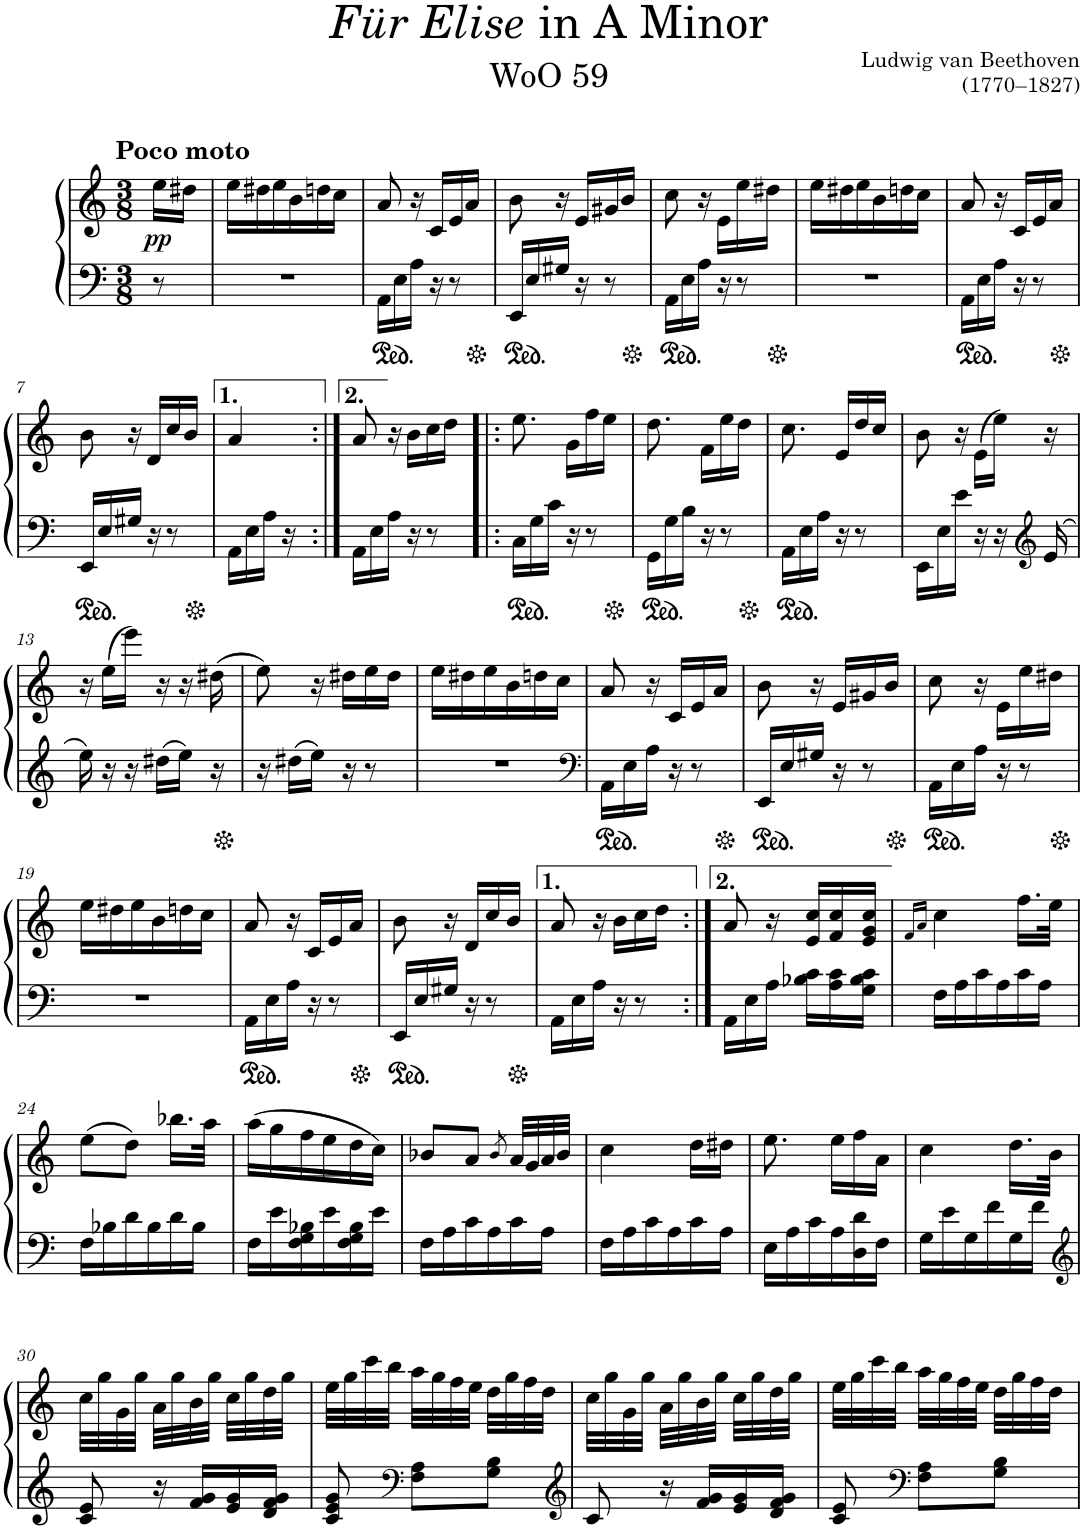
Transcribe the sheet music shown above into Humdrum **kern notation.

**kern	**kern	**dynam
*part1	*part1	*part1
*staff2	*staff1	*staff1/2
*I"Piano	*	*
*I'Pno.	*	*
*clefF4	*clefG2	*
*k[]	*k[]	*
*M3/8	*M3/8	*
=	=	=
!	!LO:TX:a:B:t=Poco moto	!
!	!	!LO:DY:b
8r	16ee\LL	pp
.	16dd#X\JJ	.
=1	=1	=1
4.r	16ee\LL	.
.	16dd#X\	.
.	16ee\	.
.	16b\	.
.	16ddn\	.
.	16cc\JJ	.
=2	=2	=2
16AA\LL	8a/	.
16E\	.	.
16A\JJ	16r	.
16r	16c/LL	.
8r	16e/	.
.	16a/JJ	.
=3	=3	=3
16EE/LL	8b\	.
16E/	.	.
16G#X/JJ	16r	.
16r	16e/LL	.
8r	16g#X/	.
.	16b/JJ	.
=4	=4	=4
16AA\LL	8cc\	.
16E\	.	.
16A\JJ	16r	.
16r	16e\LL	.
8r	16ee\	.
.	16dd#X\JJ	.
=5	=5	=5
4.r	16ee\LL	.
.	16dd#X\	.
.	16ee\	.
.	16b\	.
.	16ddn\	.
.	16cc\JJ	.
=6	=6	=6
16AA\LL	8a/	.
16E\	.	.
16A\JJ	16r	.
16r	16c/LL	.
8r	16e/	.
.	16a/JJ	.
!!LO:LB:g=z
=7	=7	=7
16EE/LL	8b\	.
16E/	.	.
16G#X/JJ	16r	.
16r	16d/LL	.
8r	16cc/	.
.	16b/JJ	.
=8	=8	=8
16AA\LL	4a/	.
16E\	.	.
16A\JJ	.	.
16r	.	.
=8:|!	=8:|!	=8:|!
16AA\LL	8a/	.
16E\	.	.
16A\JJ	16r	.
16r	16b\LL	.
8r	16cc\	.
.	16dd\JJ	.
=9!|:	=9!|:	=9!|:
16C\LL	8.ee\	.
16G\	.	.
16c\JJ	.	.
16r	16g\LL	.
8r	16ff\	.
.	16ee\JJ	.
=10	=10	=10
16GG\LL	8.dd\	.
16G\	.	.
16B\JJ	.	.
16r	16f\LL	.
8r	16ee\	.
.	16dd\JJ	.
=11	=11	=11
16AA\LL	8.cc\	.
16E\	.	.
16A\JJ	.	.
16r	16e/LL	.
8r	16dd/	.
.	16cc/JJ	.
=12	=12	=12
16EE\LL	8b\	.
16E\	.	.
16e\JJ	16r	.
16r	(16e\LL	.
16r	16ee\JJ)	.
*clefG2	*	*
16e/	16r	.
!!LO:LB:g=z
=13	=13	=13
16ee\	16r	.
16r	(16ee\LL	.
16r	16eee\JJ)	.
16dd#X\LL	16r	.
16ee\JJ	16r	.
16r	(16dd#X\	.
=14	=14	=14
16r	8ee\)	.
16dd#X\LL	.	.
16ee\JJ	16r	.
16r	16dd#X\LL	.
8r	16ee\	.
.	16dd#\JJ	.
=15	=15	=15
4.r	16ee\LL	.
.	16dd#X\	.
.	16ee\	.
.	16b\	.
.	16ddn\	.
.	16cc\JJ	.
=16	=16	=16
*clefF4	*	*
16AA\LL	8a/	.
16E\	.	.
16A\JJ	16r	.
16r	16c/LL	.
8r	16e/	.
.	16a/JJ	.
=17	=17	=17
16EE/LL	8b\	.
16E/	.	.
16G#X/JJ	16r	.
16r	16e/LL	.
8r	16g#X/	.
.	16b/JJ	.
=18	=18	=18
16AA\LL	8cc\	.
16E\	.	.
16A\JJ	16r	.
16r	16e\LL	.
8r	16ee\	.
.	16dd#X\JJ	.
!!LO:LB:g=z
=19	=19	=19
4.r	16ee\LL	.
.	16dd#X\	.
.	16ee\	.
.	16b\	.
.	16ddn\	.
.	16cc\JJ	.
=20	=20	=20
16AA\LL	8a/	.
16E\	.	.
16A\JJ	16r	.
16r	16c/LL	.
8r	16e/	.
.	16a/JJ	.
=21	=21	=21
16EE/LL	8b\	.
16E/	.	.
16G#X/JJ	16r	.
16r	16d/LL	.
8r	16cc/	.
.	16b/JJ	.
=22	=22	=22
16AA\LL	8a/	.
16E\	.	.
16A\JJ	16r	.
16r	16b\LL	.
8r	16cc\	.
.	16dd\JJ	.
=22:|!	=22:|!	=22:|!
16AA\LL	8a/	.
16E\	.	.
16A\JJ	16r	.
16B-X\ 16c\LL	16e/ 16cc/LL	.
16A\ 16c\	16f/ 16cc/	.
16G\ 16B-\ 16c\JJ	16e/ 16g/ 16cc/JJ	.
=23	=23	=23
.	16qf/LL	.
.	16qa/JJ	.
16F\LL	4cc\	.
16A\	.	.
16c\	.	.
16A\	.	.
16c\	16.ff\LL	.
16A\JJ	.	.
.	32ee\JJk	.
!!LO:LB:g=z
=24	=24	=24
16F\LL	(8ee\L	.
16B-X\	.	.
16d\	8dd\J)	.
16B-\	.	.
16d\	16.bb-X\LL	.
16B-\JJ	.	.
.	32aa\JJk	.
=25	=25	=25
16F\LL	(16aa\LL	.
16e\	16gg\	.
16F\ 16G\ 16B-X\	16ff\	.
16e\	16ee\	.
16F\ 16G\ 16B-\	16dd\	.
16e\JJ	16cc\JJ)	.
=26	=26	=26
16F\LL	8b-X/L	.
16A\	.	.
16c\	8a/J	.
16A\	.	.
.	8qb-/	.
16c\	32a/LLL	.
.	32g/	.
16A\JJ	32a/	.
.	32b-/JJJ	.
=27	=27	=27
16F\LL	4cc\	.
16A\	.	.
16c\	.	.
16A\	.	.
16c\	16dd\LL	.
16A\JJ	16dd#X\JJ	.
=28	=28	=28
16E\LL	8.ee\	.
16A\	.	.
16c\	.	.
16A\	16ee\LL	.
16D\ 16d\	16ff\	.
16F\JJ	16a\JJ	.
=29	=29	=29
16G\LL	4cc\	.
16e\	.	.
16G\	.	.
16f\	.	.
16G\	16.dd\LL	.
16f\JJ	.	.
.	32b\JJk	.
!!LO:LB:g=z
=30	=30	=30
*clefG2	*	*
8c/ 8e/	32cc\LLL	.
.	32gg\	.
.	32g\	.
.	32gg\JJJ	.
16r	32a\LLL	.
.	32gg\	.
16f/ 16g/LL	32b\	.
.	32gg\JJJ	.
16e/ 16g/	32cc\LLL	.
.	32gg\	.
16d/ 16f/ 16g/JJ	32dd\	.
.	32gg\JJJ	.
=31	=31	=31
8c/ 8e/ 8g/	32ee\LLL	.
.	32gg\	.
.	32ccc\	.
.	32bb\JJJ	.
*clefF4	*	*
8F\ 8A\L	32aa\LLL	.
.	32gg\	.
.	32ff\	.
.	32ee\JJJ	.
8G\ 8B\J	32dd\LLL	.
.	32gg\	.
.	32ff\	.
.	32dd\JJJ	.
=32	=32	=32
*clefG2	*	*
8c/	32cc\LLL	.
.	32gg\	.
.	32g\	.
.	32gg\JJJ	.
16r	32a\LLL	.
.	32gg\	.
16f/ 16g/LL	32b\	.
.	32gg\JJJ	.
16e/ 16g/	32cc\LLL	.
.	32gg\	.
16d/ 16f/ 16g/JJ	32dd\	.
.	32gg\JJJ	.
=33	=33	=33
8c/ 8e/	32ee\LLL	.
.	32gg\	.
.	32ccc\	.
.	32bb\JJJ	.
*clefF4	*	*
8F\ 8A\L	32aa\LLL	.
.	32gg\	.
.	32ff\	.
.	32ee\JJJ	.
8G\ 8B\J	32dd\LLL	.
.	32gg\	.
.	32ff\	.
.	32dd\JJJ	.
=	=	=
*-	*-	*-
